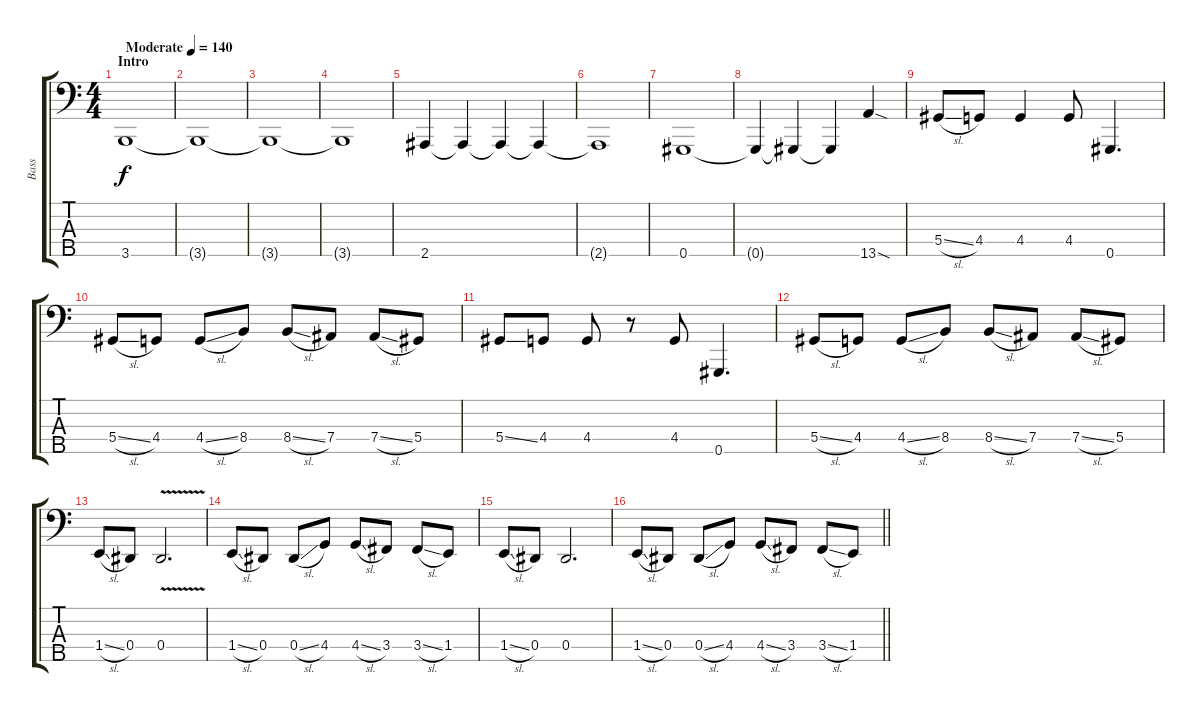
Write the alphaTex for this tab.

\track ("Bass" "Bass") {instrument electricbasspick}
\staff {score tabs}
\tuning (Gb2 Db2 Ab1 Eb1 Ab0) {hide}
\ts (4 4)
\section ("" "Intro")
\tempo (140 "Moderate")
\clef f4
\ks c
3.5.1{dy f instrument electricbasspick} |
3.5{t}.1 |
3.5{t}.1 |
3.5{t}.1 |
2.5.4 2.5{t}.4 2.5{t}.4 2.5{t}.4 |
2.5{t}.1 |
0.5.1 |
0.5{t}.4 0.5{t}.4 0.5{t}.4 13.5{sod}.4 |
5.4{sl}.8 4.4.8 4.4.4 4.4.8 0.5.4{d} |
5.4{sl}.8 4.4.8 4.4{sl}.8 8.4.8 8.4{sl}.8 7.4.8 7.4{sl}.8 5.4.8 |
5.4{ss}.8 4.4.8 4.4.8 r.8 4.4.8 0.5.4{d} |
5.4{sl}.8 4.4.8 4.4{sl}.8 8.4.8 8.4{sl}.8 7.4.8 7.4{sl}.8 5.4.8 |
1.4{sl}.8 0.4.8 0.4{v}.2{d} |
1.4{sl}.8 0.4.8 0.4{sl}.8 4.4.8 4.4{sl}.8 3.4.8 3.4{sl}.8 1.4.8 |
1.4{sl}.8 0.4.8 0.4.2{d} |
\barLineRight lightlight
1.4{sl}.8 0.4.8 0.4{sl}.8 4.4.8 4.4{sl}.8 3.4.8 3.4{sl}.8 1.4.8
